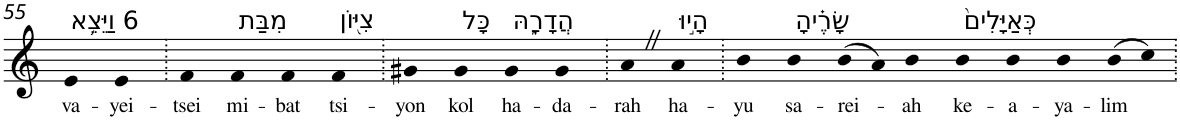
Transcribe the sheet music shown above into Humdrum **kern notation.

**kern	**text
*part1	*part1
*staff1	*staff1
*I"Piano	*
*I'Pno	*
!!LO:PB:g=z
*clefG2	*
*k[]	*
=55	=55
!LO:TX:a:t=6 וַיֵּצֵ֥א	!
!	!LO:LY:b
4e	va-
!	!LO:LY:b
4e	-yei-
=56.	=56.
!	!LO:LY:b
4f	-tsei
!LO:TX:a:t=מִבַּת	!
!	!LO:LY:b
4f	mi-
!	!LO:LY:b
4f	-bat
!LO:TX:a:t=צִיּ֖וֹן	!
!	!LO:LY:b
4f	tsi-
=57.	=57.
!	!LO:LY:b
4g#X	-yon
!LO:TX:a:t=כָּל	!
!	!LO:LY:b
4g#	kol
!LO:TX:a:t=הֲדָרָ֑הּ	!
!	!LO:LY:b
4g#	ha-
!	!LO:LY:b
4g#	-da-
=58.	=58.
!	!LO:LY:b
4aZ	-rah
!LO:TX:a:t=הָי֣וּ	!
!	!LO:LY:b
4a	ha-
=59.	=59.
!	!LO:LY:b
4b	-yu
!LO:TX:a:t=שָׂרֶ֗יהָ	!
!	!LO:LY:b
4b	sa-
!	!LO:LY:b
(>8b	-rei-
8a)	.
!	!LO:LY:b
4b	-ah
!LO:TX:a:t=כְּאַיָּלִים֙	!
!	!LO:LY:b
4b	ke-
!	!LO:LY:b
4b	-a-
!	!LO:LY:b
4b	-ya-
!	!LO:LY:b
(>8b	-lim
8cc)	.
=.	=.
*-	*-
